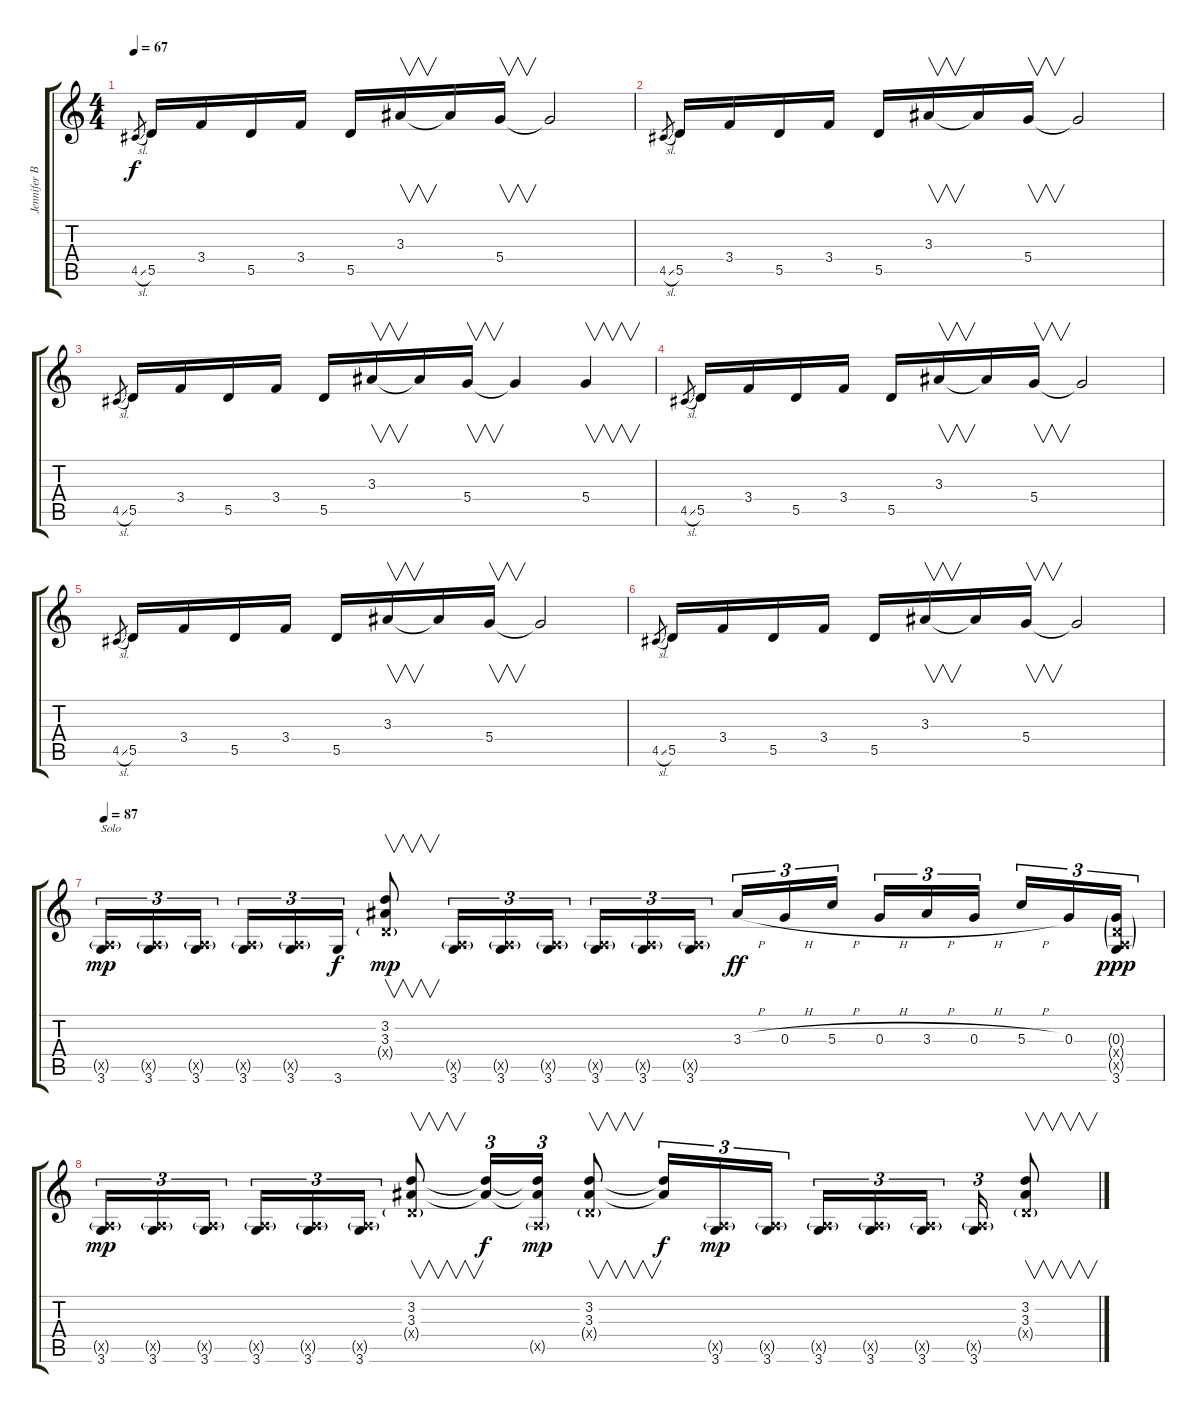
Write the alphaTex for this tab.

\track ("Jennifer Batten" "Jennifer B") {instrument distortionguitar}
\staff {score tabs}
\tuning (E4 B3 G3 D3 A2 E2) {hide}
\ts (4 4)
\tempo 67
\clef g2
\ks c
4.5{sl}.8{gr dy f} 5.5.16 3.4.16 5.5.16 3.4.16 5.5.16 3.3.16{v} 3.3{t}.16 5.4.16{v} 5.4{t}.2 |
4.5{sl}.8{gr} 5.5.16 3.4.16 5.5.16 3.4.16 5.5.16 3.3.16{v} 3.3{t}.16 5.4.16{v} 5.4{t}.2 |
4.5{sl}.8{gr} 5.5.16 3.4.16 5.5.16 3.4.16 5.5.16 3.3.16{v} 3.3{t}.16 5.4.16{v} 5.4{t}.4 5.4.4{v} |
4.5{sl}.8{gr} 5.5.16 3.4.16 5.5.16 3.4.16 5.5.16 3.3.16{v} 3.3{t}.16 5.4.16{v} 5.4{t}.2 |
4.5{sl}.8{gr} 5.5.16 3.4.16 5.5.16 3.4.16 5.5.16 3.3.16{v} 3.3{t}.16 5.4.16{v} 5.4{t}.2 |
4.5{sl}.8{gr} 5.5.16 3.4.16 5.5.16 3.4.16 5.5.16 3.3.16{v} 3.3{t}.16 5.4.16{v} 5.4{t}.2 |
\tempo 87
(0.5{g x} 3.6).16{tu (3 2) txt "Solo" dy mp} (0.5{g x} 3.6).16{tu (3 2)} (0.5{g x} 3.6).16{tu (3 2)} (0.5{g x} 3.6).16{tu (3 2)} (0.5{g x} 3.6).16{tu (3 2)} 3.6.16{tu (3 2) dy f} (3.2 3.3 0.4{g x}).8{v dy mp} (0.5{g x} 3.6).16{tu (3 2)} (0.5{g x} 3.6).16{tu (3 2)} (0.5{g x} 3.6).16{tu (3 2)} (0.5{g x} 3.6).16{tu (3 2)} (0.5{g x} 3.6).16{tu (3 2)} (0.5{g x} 3.6).16{tu (3 2)} 3.3{h}.16{tu (3 2) dy ff} 0.3{h}.16{tu (3 2)} 5.3{h}.16{tu (3 2)} 0.3{h}.16{tu (3 2)} 3.3{h}.16{tu (3 2)} 0.3{h}.16{tu (3 2)} 5.3{h}.16{tu (3 2)} 0.3.16{tu (3 2)} (0.3{g} 0.4{g x} 0.5{g x} 3.6).16{tu (3 2) dy ppp} |
(0.5{g x} 3.6).16{tu (3 2) dy mp} (0.5{g x} 3.6).16{tu (3 2)} (0.5{g x} 3.6).16{tu (3 2)} (0.5{g x} 3.6).16{tu (3 2)} (0.5{g x} 3.6).16{tu (3 2)} (0.5{g x} 3.6).16{tu (3 2)} (3.2 3.3 0.4{g x}).8{v} (3.2{t} 3.3{t}).16{tu (3 2) dy f} (3.2{t} 3.3{t} 0.5{g x}).16{tu (3 2) dy mp} (3.2 3.3 0.4{g x}).8{v} (3.2{t} 3.3{t}).16{tu (3 2) dy f} (0.5{g x} 3.6).16{tu (3 2) dy mp} (0.5{g x} 3.6).16{tu (3 2)} (0.5{g x} 3.6).16{tu (3 2)} (0.5{g x} 3.6).16{tu (3 2)} (0.5{g x} 3.6).16{tu (3 2)} (0.5{g x} 3.6).16{tu (3 2)} (3.2 3.3 0.4{g x}).8{v}
